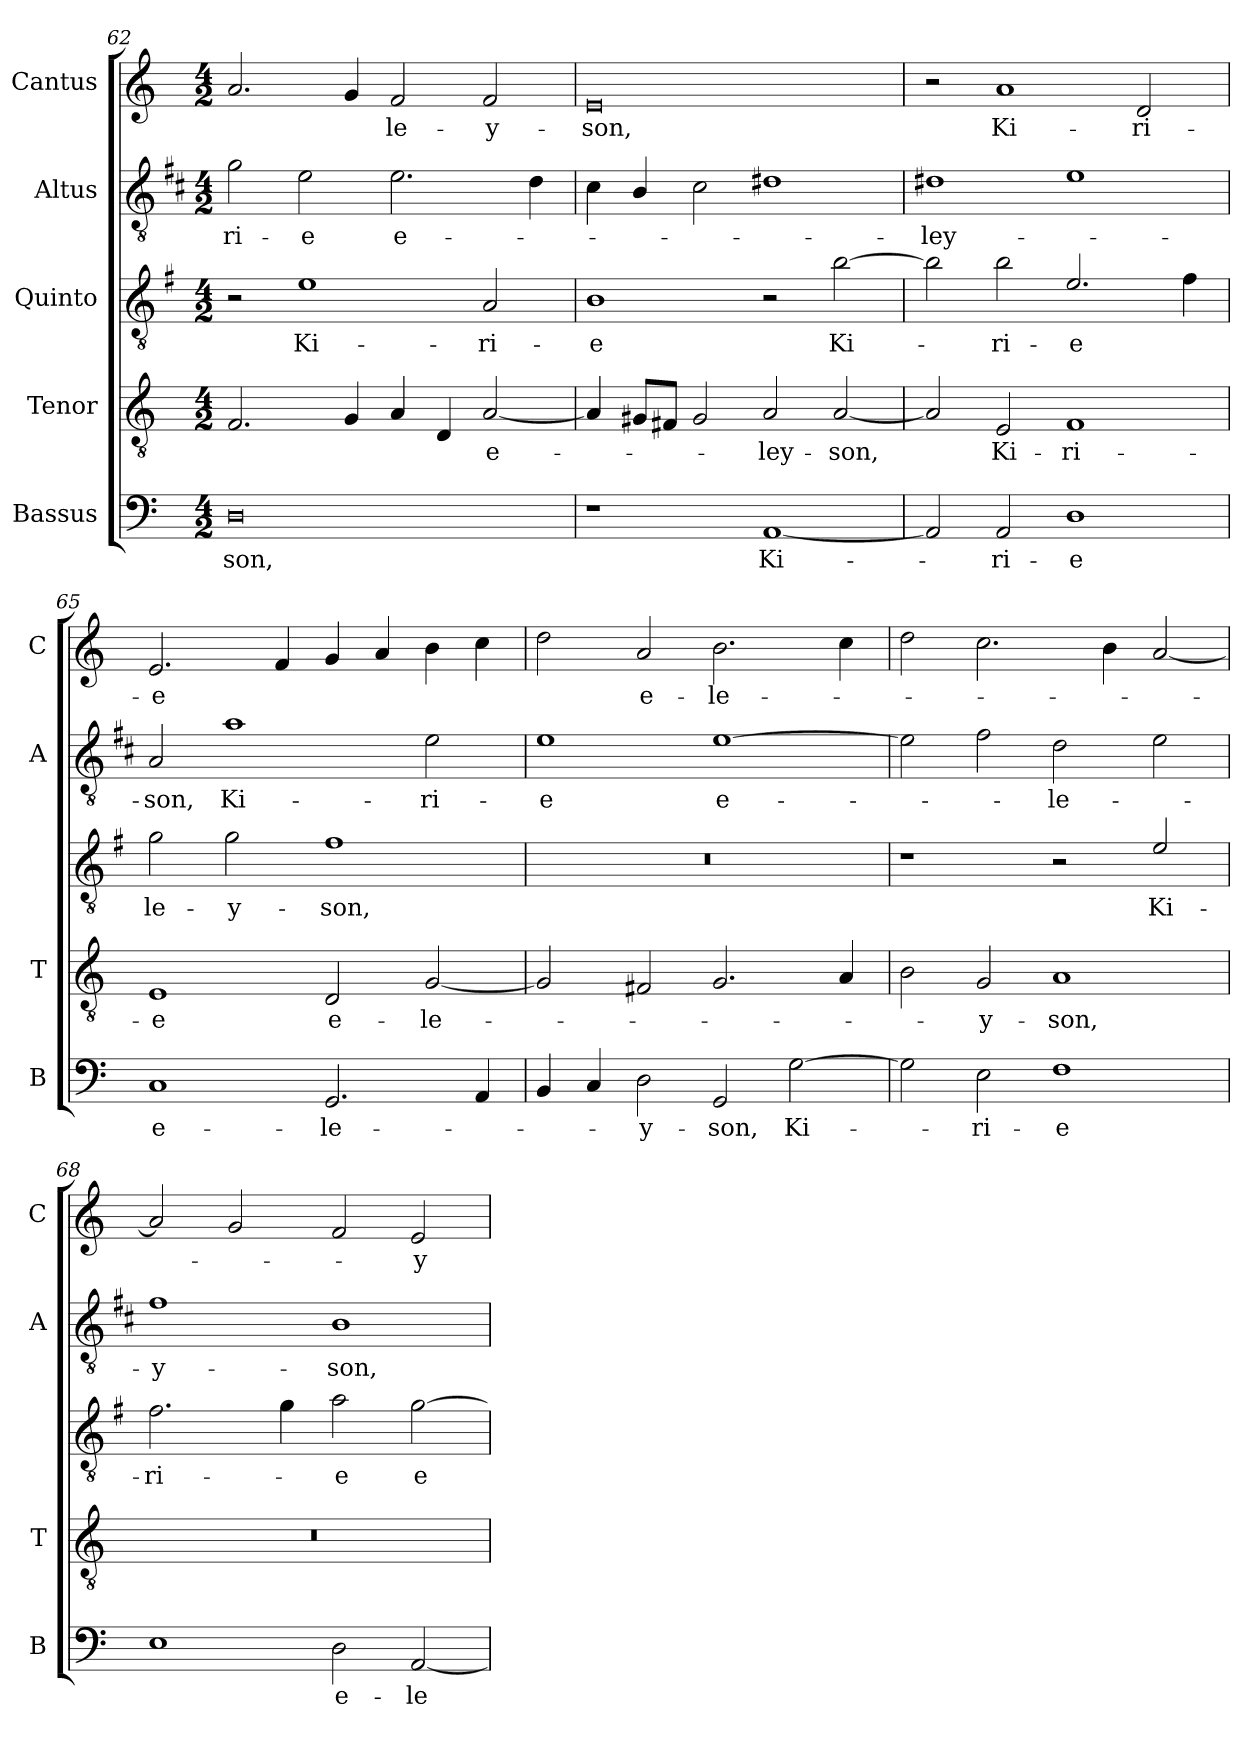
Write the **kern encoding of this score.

**kern	**text	**kern	**text	**kern	**text	**kern	**text	**kern	**text
*part5	*part5	*part4	*part4	*part3	*part3	*part2	*part2	*part1	*part1
*staff5	*staff5	*staff4	*staff4	*staff3	*staff3	*staff2	*staff2	*staff1	*staff1
*I"Bassus	*	*I"Tenor	*	*I"Quinto	*	*I"Altus	*	*I"Cantus	*
*I'B	*	*I'T	*	*	*	*I'A	*	*I'C	*
*clefF4	*	*clefGv2	*	*clefGv2	*	*clefGv2	*	*clefG2	*
*	*	*	*	*ITrd4c7	*	*ITrd1c2	*	*	*
*k[]	*	*k[]	*	*k[]	*	*k[]	*	*k[]	*
*C:	*	*C:	*	*C:	*	*C:	*	*C:	*
*M4/2	*	*M4/2	*	*M4/2	*	*M4/2	*	*M4/2	*
=62	=62	=62	=62	=62	=62	=62	=62	=62	=62
!	!LO:LY:b	!	!	!	!	!	!LO:LY:b	!	!
0D	-son,	2.F/	.	2r	.	2f\	-ri-	2.a/	.
!	!	!	!	!	!LO:LY:b	!	!LO:LY:b	!	!
.	.	.	.	1A	Ki-	2d\	-e	.	.
.	.	4G/	.	.	.	.	.	4g/	.
!	!	!	!	!	!	!	!LO:LY:b	!	!LO:LY:b
.	.	4A/	.	.	.	2.d\	e-	2f/	-le-
.	.	4D/	.	.	.	.	.	.	.
!	!	!	!LO:LY:b	!	!LO:LY:b	!	!	!	!LO:LY:b
.	.	[2A/	e-	2D/	-ri-	.	.	2f/	-y-
.	.	.	.	.	.	4c\	.	.	.
=63	=63	=63	=63	=63	=63	=63	=63	=63	=63
!	!	!	!	!	!LO:LY:b	!	!	!	!LO:LY:b
1r	.	4A/]	.	1E	-e	4B\	.	0e	-son,
.	.	8G#X/L	.	.	.	4A/	.	.	.
.	.	8F#X/J	.	.	.	.	.	.	.
.	.	2G#/	.	.	.	2B\	.	.	.
!	!LO:LY:b	!	!LO:LY:b	!	!	!	!	!	!
[1AA	Ki-	2A/	-ley-	2r	.	1c#X	.	.	.
!	!	!	!LO:LY:b	!	!LO:LY:b	!	!	!	!
.	.	[2A/	-son,	[2e\	Ki-	.	.	.	.
=64	=64	=64	=64	=64	=64	=64	=64	=64	=64
!	!	!	!	!	!	!	!LO:LY:b	!	!
2AA/]	.	2A/]	.	2e\]	.	1c#X	-ley-	2r	.
!	!LO:LY:b	!	!LO:LY:b	!	!LO:LY:b	!	!	!	!LO:LY:b
2AA/	-ri-	2E/	Ki-	2e\	-ri-	.	.	1a	Ki-
!	!LO:LY:b	!	!LO:LY:b	!	!LO:LY:b	!	!	!	!
1D	-e	1F	-ri-	2.A/	-e	1d	.	.	.
!	!	!	!	!	!	!	!	!	!LO:LY:b
.	.	.	.	.	.	.	.	2d/	-ri-
.	.	.	.	4B\	.	.	.	.	.
=65	=65	=65	=65	=65	=65	=65	=65	=65	=65
!	!LO:LY:b	!	!LO:LY:b	!	!LO:LY:b	!	!LO:LY:b	!	!LO:LY:b
1C	e-	1E	-e	2c\	le-	2G/	-son,	2.e/	-e
!	!	!	!	!	!LO:LY:b	!	!LO:LY:b	!	!
.	.	.	.	2c\	-y-	1g	Ki-	.	.
.	.	.	.	.	.	.	.	4f/	.
!	!LO:LY:b	!	!LO:LY:b	!	!LO:LY:b	!	!	!	!
2.GG/	-le-	2D/	e-	1B	-son,	.	.	4g/	.
.	.	.	.	.	.	.	.	4a/	.
!	!	!	!LO:LY:b	!	!	!	!LO:LY:b	!	!
.	.	[2G/	-le-	.	.	2d\	-ri-	4b\	.
4AA/	.	.	.	.	.	.	.	4cc\	.
!!LO:LB:g=z
=66	=66	=66	=66	=66	=66	=66	=66	=66	=66
!	!	!	!	!	!	!	!LO:LY:b	!	!
4BB/	.	2G/]	.	0r	.	1d	-e	2dd\	.
4C/	.	.	.	.	.	.	.	.	.
!	!LO:LY:b	!	!	!	!	!	!	!	!LO:LY:b
2D\	-y-	2F#X/	.	.	.	.	.	2a/	e-
!	!LO:LY:b	!	!	!	!	!	!LO:LY:b	!	!LO:LY:b
2GG/	-son,	2.G/	.	.	.	[1d	e-	2.b\	-le-
!	!LO:LY:b	!	!	!	!	!	!	!	!
[2G\	Ki-	.	.	.	.	.	.	.	.
.	.	4A/	.	.	.	.	.	4cc\	.
=67	=67	=67	=67	=67	=67	=67	=67	=67	=67
2G\]	.	2B\	.	1r	.	2d\]	.	2dd\	.
!	!LO:LY:b	!	!LO:LY:b	!	!	!	!	!	!
2E\	-ri-	2G/	-y-	.	.	2e\	.	2.cc\	.
!	!LO:LY:b	!	!LO:LY:b	!	!	!	!LO:LY:b	!	!
1F	-e	1A	-son,	2r	.	2c\	-le-	.	.
.	.	.	.	.	.	.	.	4b\	.
!	!	!	!	!	!LO:LY:b	!	!	!	!
.	.	.	.	2A/	Ki-	2d\	.	[2a/	.
=68	=68	=68	=68	=68	=68	=68	=68	=68	=68
!	!	!	!	!	!LO:LY:b	!	!LO:LY:b	!	!
1E	.	0r	.	2.B\	-ri-	1e	-y-	2a/]	.
.	.	.	.	.	.	.	.	2g/	.
.	.	.	.	4c\	.	.	.	.	.
!	!LO:LY:b	!	!	!	!LO:LY:b	!	!LO:LY:b	!	!
2D\	e-	.	.	2d\	-e	1A	-son,	2f/	.
!	!LO:LY:b	!	!	!	!LO:LY:b	!	!	!	!LO:LY:b
[2AA/	-le-	.	.	[2c\	e-	.	.	2e/	-y-
=	=	=	=	=	=	=	=	=	=
*-	*-	*-	*-	*-	*-	*-	*-	*-	*-
